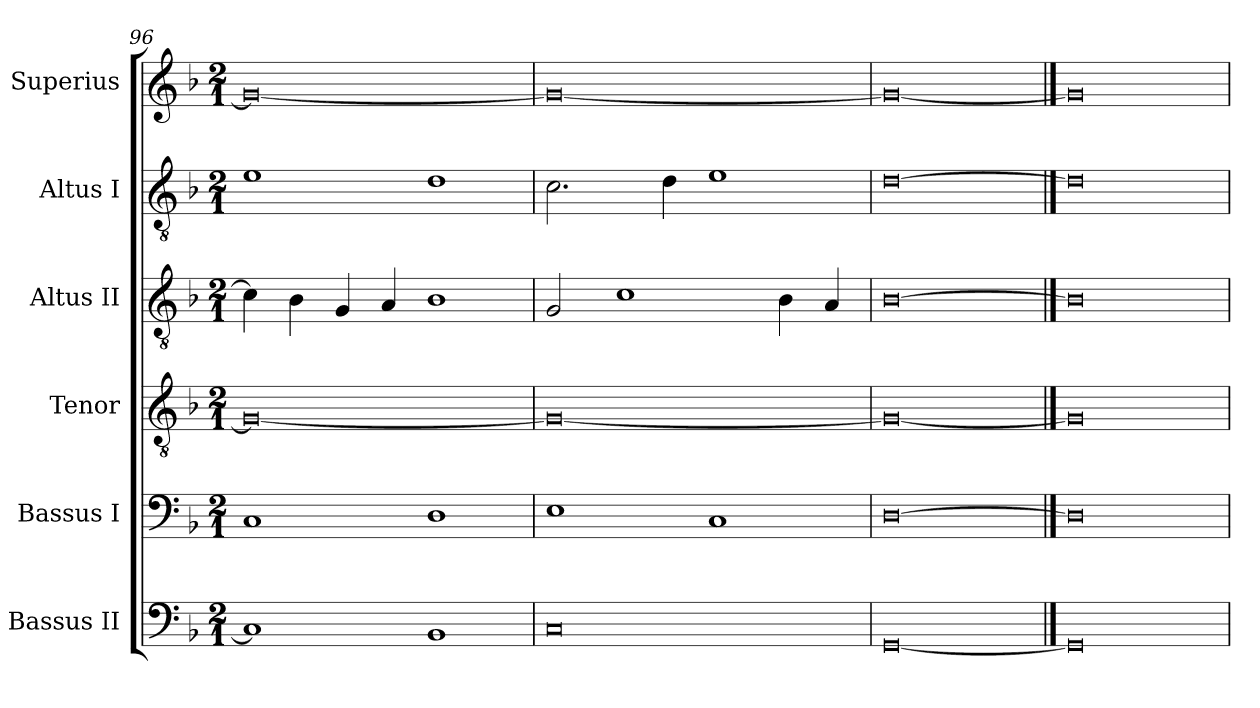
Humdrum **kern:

**kern	**kern	**kern	**kern	**kern	**kern
*part6	*part5	*part4	*part3	*part2	*part1
*staff6	*staff5	*staff4	*staff3	*staff2	*staff1
*I"Bassus II	*I"Bassus I	*I"Tenor	*I"Altus II	*I"Altus I	*I"Superius
*I'B. II	*I'B. I	*I'T	*I'A. II	*I'A. I	*I'S
*clefF4	*clefF4	*clefGv2	*clefGv2	*clefGv2	*clefG2
*k[b-]	*k[b-]	*k[b-]	*k[b-]	*k[b-]	*k[b-]
*F:	*F:	*F:	*F:	*F:	*F:
*M2/1	*M2/1	*M2/1	*M2/1	*M2/1	*M2/1
=96	=96	=96	=96	=96	=96
1C]	1C	0G_	4c]	1e	0g_
.	.	.	4B-	.	.
.	.	.	4G	.	.
.	.	.	4A	.	.
1BB-	1D	.	1B-	1d	.
=97	=97	=97	=97	=97	=97
0C	1E	0G_	2G	2.c	0g_
.	.	.	1c	.	.
.	.	.	.	4d	.
.	1C	.	.	1e	.
.	.	.	4B-	.	.
.	.	.	4A	.	.
=98	=98	=98	=98	=98	=98
[0GG	[0D	0G_	[0B-	[0d	0g_
==99	==99	==99	==99	==99	==99
0GG]	0D]	0G]	0B-]	0d]	0g]
=	=	=	=	=	=
*-	*-	*-	*-	*-	*-
